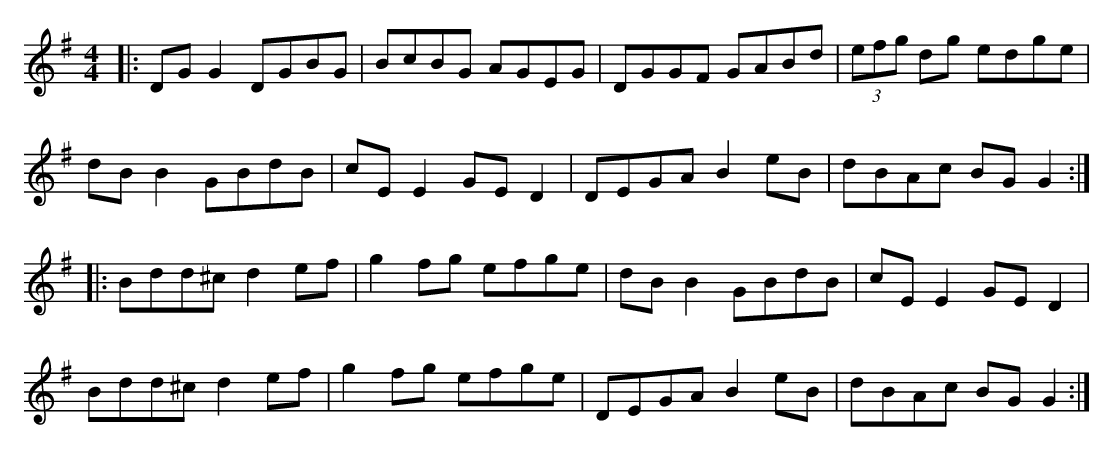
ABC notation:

X:1
M:4/4
K:G
|:DG G2 DGBG|BcBG AGEG|DGGF GABd|(3efg dg edge|
dB B2 GBdB|cE E2 GE D2|DEGA B2 eB|dBAc BG G2:|
|:Bdd^c d2 ef|g2 fg efge|dB B2 GBdB|cE E2 GE D2|
Bdd^c d2 ef|g2 fg efge|DEGA B2 eB|dBAc BG G2:|
